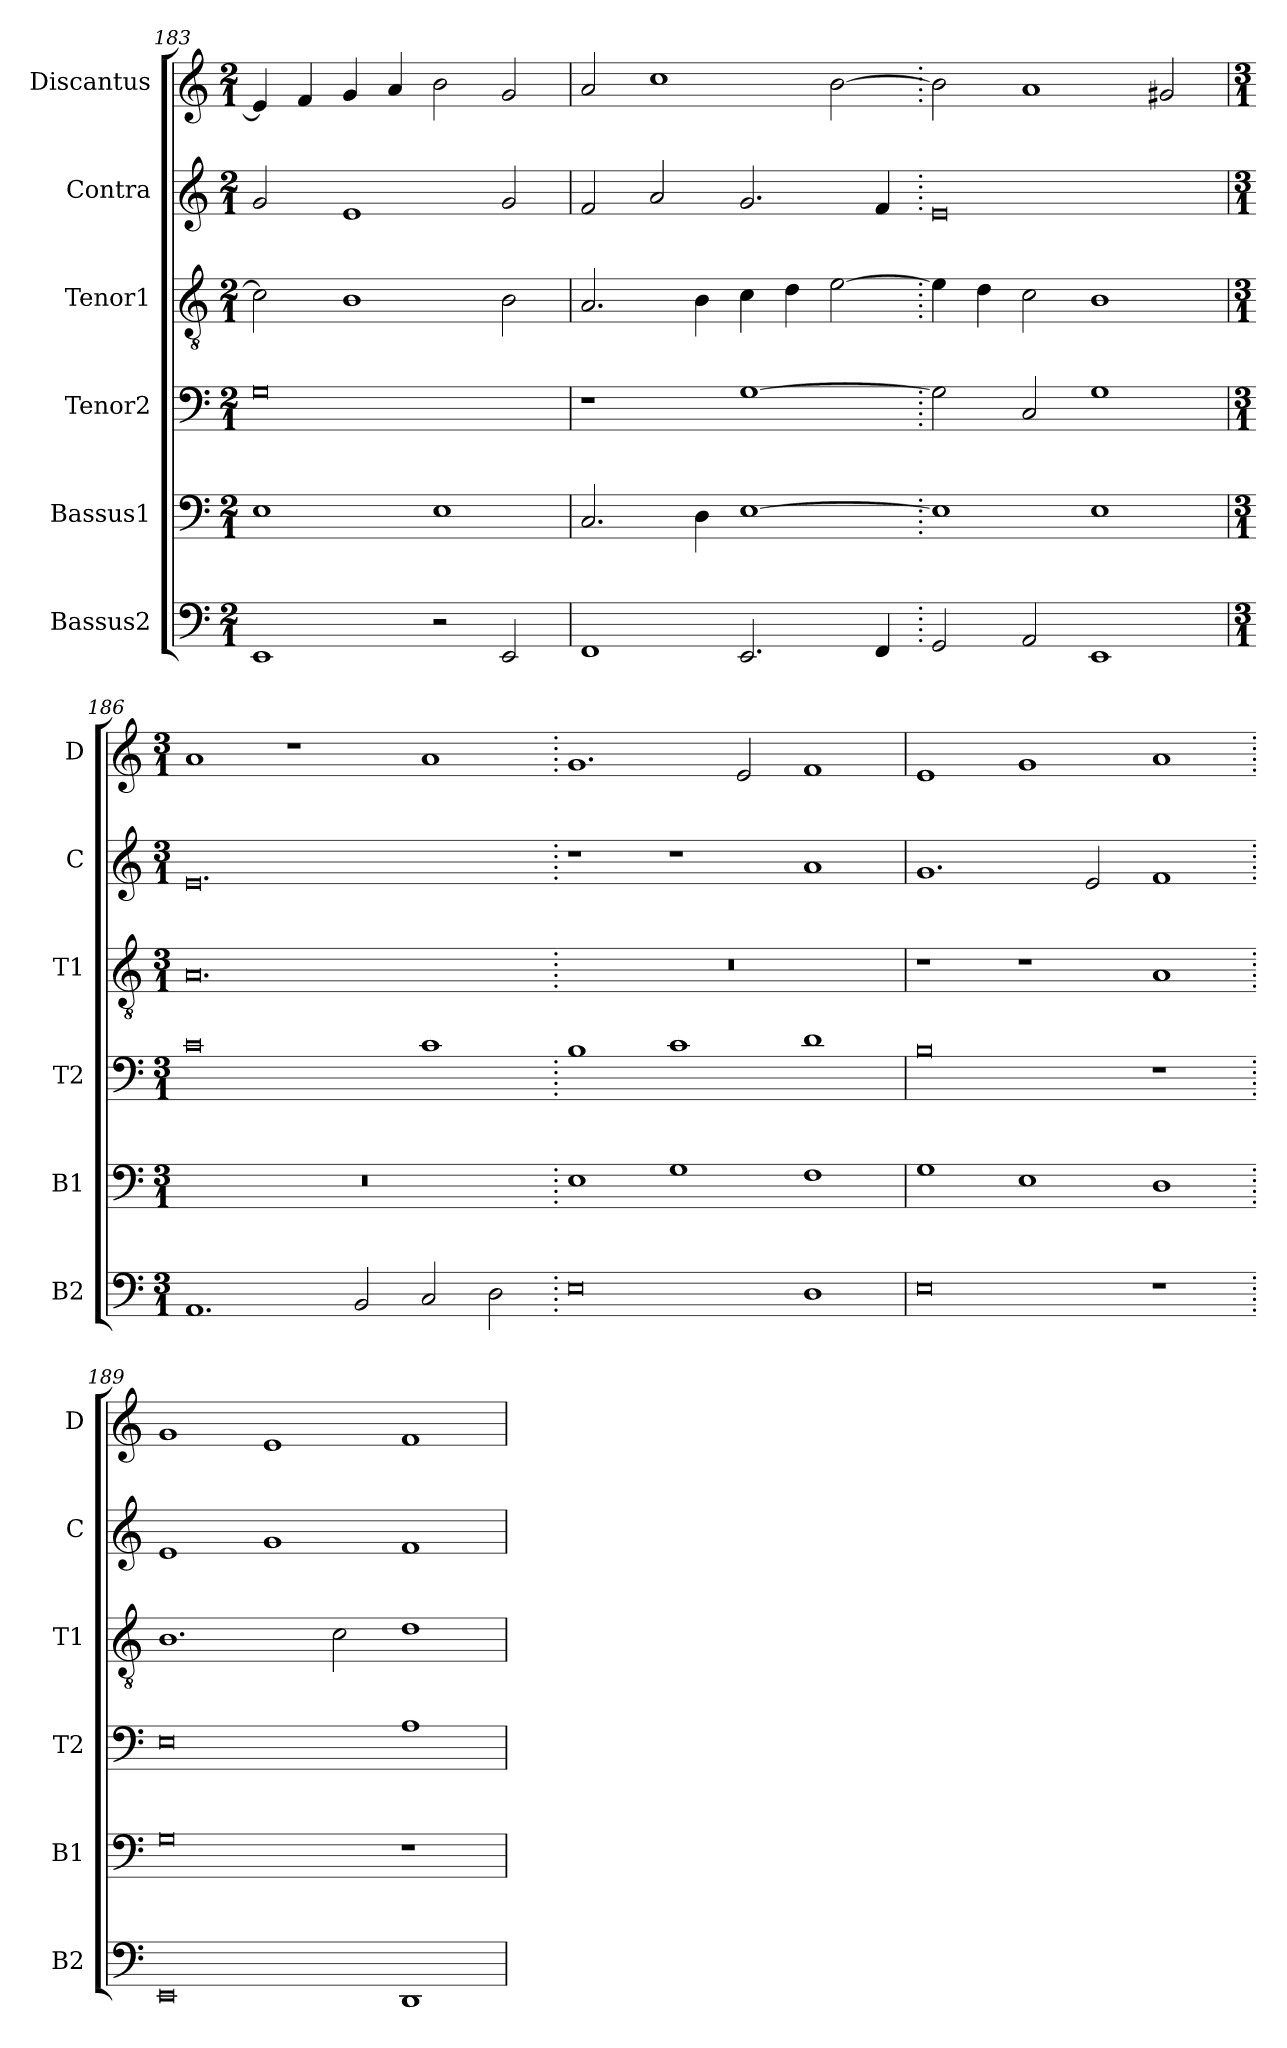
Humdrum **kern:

**kern	**kern	**kern	**kern	**kern	**kern
*part6	*part5	*part4	*part3	*part2	*part1
*staff6	*staff5	*staff4	*staff3	*staff2	*staff1
*I"Bassus2	*I"Bassus1	*I"Tenor2	*I"Tenor1	*I"Contra	*I"Discantus
*I'B2	*I'B1	*I'T2	*I'T1	*I'C	*I'D
*clefF4	*clefF4	*clefF4	*clefGv2	*clefG2	*clefG2
*k[]	*k[]	*k[]	*k[]	*k[]	*k[]
*M2/1	*M2/1	*M2/1	*M2/1	*M2/1	*M2/1
=183	=183	=183	=183	=183	=183
1EE	1E	0G	2c\]	2g/	4e/]
.	.	.	.	.	4f/
.	.	.	1B	1e	4g/
.	.	.	.	.	4a/
2r	1E	.	.	.	2b\
2EE/	.	.	2B\	2g/	2g/
=184	=184	=184	=184	=184	=184
1FF	2.C/	1r	2.A/	2f/	2a/
.	.	.	.	2a/	1cc
.	4D\	.	4B\	.	.
2.EE/	[1E	[1G	4c\	2.g/	.
.	.	.	4d\	.	.
.	.	.	[2e\	.	[2b\
4FF/	.	.	.	4f/	.
=185.	=185.	=185.	=185.	=185.	=185.
2GG/	1E]	2G\]	4e\]	0e	2b\]
.	.	.	4d\	.	.
2AA/	.	2C/	2c\	.	1a
1EE	1E	1G	1B	.	.
.	.	.	.	.	2g#X/
=186	=186	=186	=186	=186	=186
*M3/1	*M3/1	*M3/1	*M3/1	*M3/1	*M3/1
1.AA	0.r	0c	0.A	0.e	1a
.	.	.	.	.	1r
2BB/	.	.	.	.	.
2C/	.	1c	.	.	1a
2D\	.	.	.	.	.
=187.	=187.	=187.	=187.	=187.	=187.
0E	1E	1B	0.r	1r	1.g
.	1G	1c	.	1r	.
.	.	.	.	.	2e/
1D	1F	1d	.	1a	1f
=188	=188	=188	=188	=188	=188
0E	1G	0B	1r	1.g	1e
.	1E	.	1r	.	1g
.	.	.	.	2e/	.
1r	1D	1r	1A	1f	1a
=189.	=189.	=189.	=189.	=189.	=189.
0EE	0G	0E	1.B	1e	1g
.	.	.	.	1g	1e
.	.	.	2c\	.	.
1DD	1r	1A	1d	1f	1f
=	=	=	=	=	=
*-	*-	*-	*-	*-	*-
